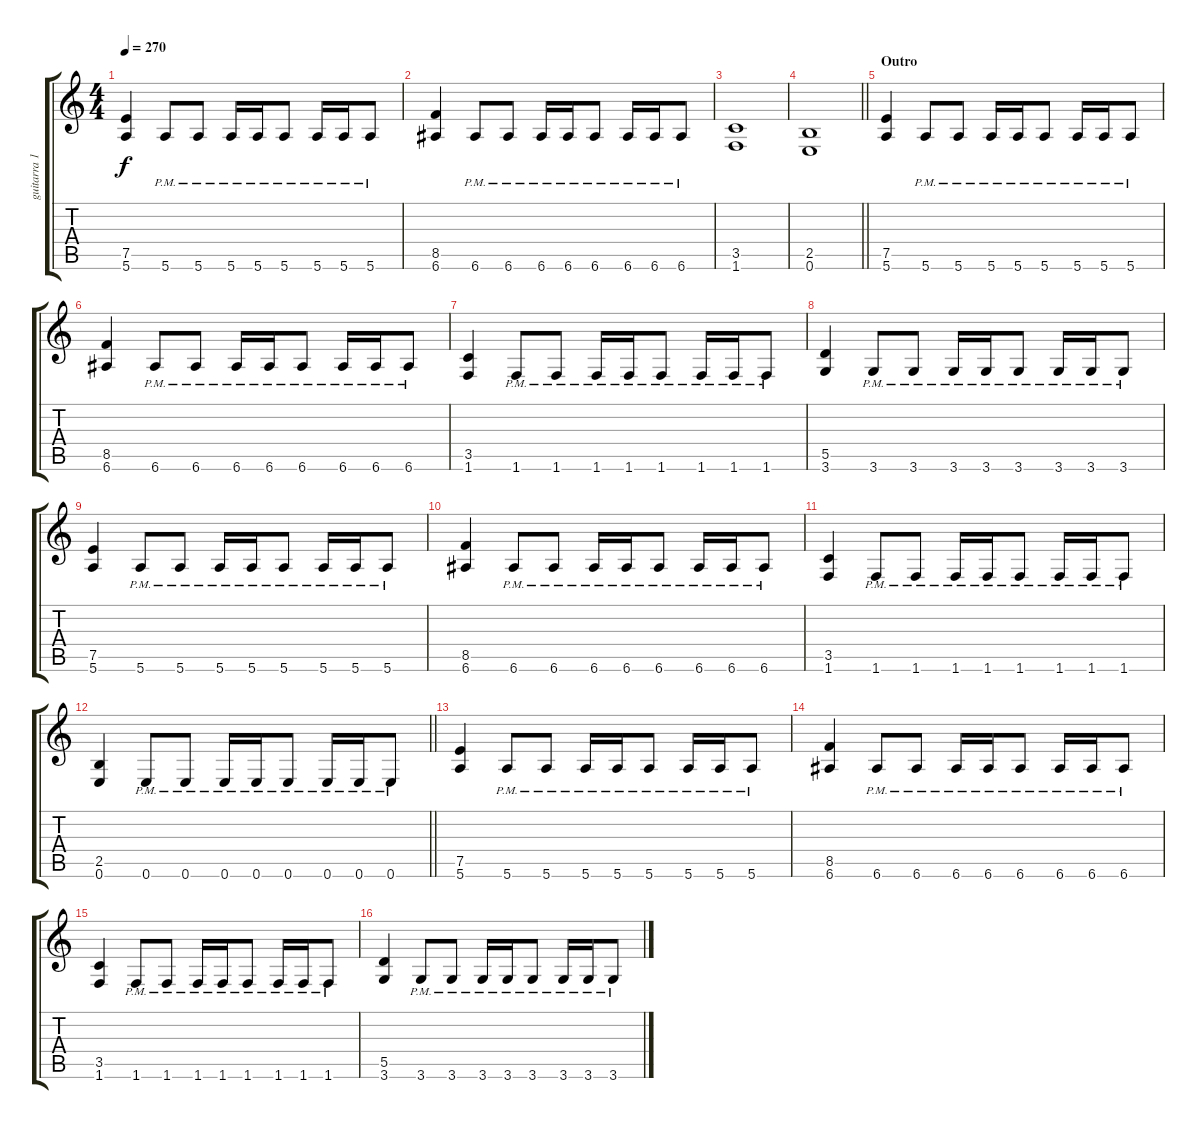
\track ("guitarra 1" "guitarra 1") {instrument overdrivenguitar}
\staff {score tabs}
\tuning (E4 B3 G3 D3 A2 E2) {hide}
\ts (4 4)
\tempo 270
\clef g2
\ks c
(7.5 5.6).4{dy f} 5.6{pm}.8 5.6{pm}.8 5.6{pm}.16 5.6{pm}.16 5.6{pm}.8 5.6{pm}.16 5.6{pm}.16 5.6{pm}.8 |
(8.5 6.6).4 6.6{pm}.8 6.6{pm}.8 6.6{pm}.16 6.6{pm}.16 6.6{pm}.8 6.6{pm}.16 6.6{pm}.16 6.6{pm}.8 |
(3.5 1.6).1 |
\barLineRight lightlight
(2.5 0.6).1 |
\section ("" "Outro")
(7.5 5.6).4 5.6{pm}.8 5.6{pm}.8 5.6{pm}.16 5.6{pm}.16 5.6{pm}.8 5.6{pm}.16 5.6{pm}.16 5.6{pm}.8 |
(8.5 6.6).4 6.6{pm}.8 6.6{pm}.8 6.6{pm}.16 6.6{pm}.16 6.6{pm}.8 6.6{pm}.16 6.6{pm}.16 6.6{pm}.8 |
(3.5 1.6).4 1.6{pm}.8 1.6{pm}.8 1.6{pm}.16 1.6{pm}.16 1.6{pm}.8 1.6{pm}.16 1.6{pm}.16 1.6{pm}.8 |
(5.5 3.6).4 3.6{pm}.8 3.6{pm}.8 3.6{pm}.16 3.6{pm}.16 3.6{pm}.8 3.6{pm}.16 3.6{pm}.16 3.6{pm}.8 |
(7.5 5.6).4 5.6{pm}.8 5.6{pm}.8 5.6{pm}.16 5.6{pm}.16 5.6{pm}.8 5.6{pm}.16 5.6{pm}.16 5.6{pm}.8 |
(8.5 6.6).4 6.6{pm}.8 6.6{pm}.8 6.6{pm}.16 6.6{pm}.16 6.6{pm}.8 6.6{pm}.16 6.6{pm}.16 6.6{pm}.8 |
(3.5 1.6).4 1.6{pm}.8 1.6{pm}.8 1.6{pm}.16 1.6{pm}.16 1.6{pm}.8 1.6{pm}.16 1.6{pm}.16 1.6{pm}.8 |
\barLineRight lightlight
(2.5 0.6).4 0.6{pm}.8 0.6{pm}.8 0.6{pm}.16 0.6{pm}.16 0.6{pm}.8 0.6{pm}.16 0.6{pm}.16 0.6{pm}.8 |
(7.5 5.6).4 5.6{pm}.8 5.6{pm}.8 5.6{pm}.16 5.6{pm}.16 5.6{pm}.8 5.6{pm}.16 5.6{pm}.16 5.6{pm}.8 |
(8.5 6.6).4 6.6{pm}.8 6.6{pm}.8 6.6{pm}.16 6.6{pm}.16 6.6{pm}.8 6.6{pm}.16 6.6{pm}.16 6.6{pm}.8 |
(3.5 1.6).4 1.6{pm}.8 1.6{pm}.8 1.6{pm}.16 1.6{pm}.16 1.6{pm}.8 1.6{pm}.16 1.6{pm}.16 1.6{pm}.8 |
(5.5 3.6).4 3.6{pm}.8 3.6{pm}.8 3.6{pm}.16 3.6{pm}.16 3.6{pm}.8 3.6{pm}.16 3.6{pm}.16 3.6{pm}.8
